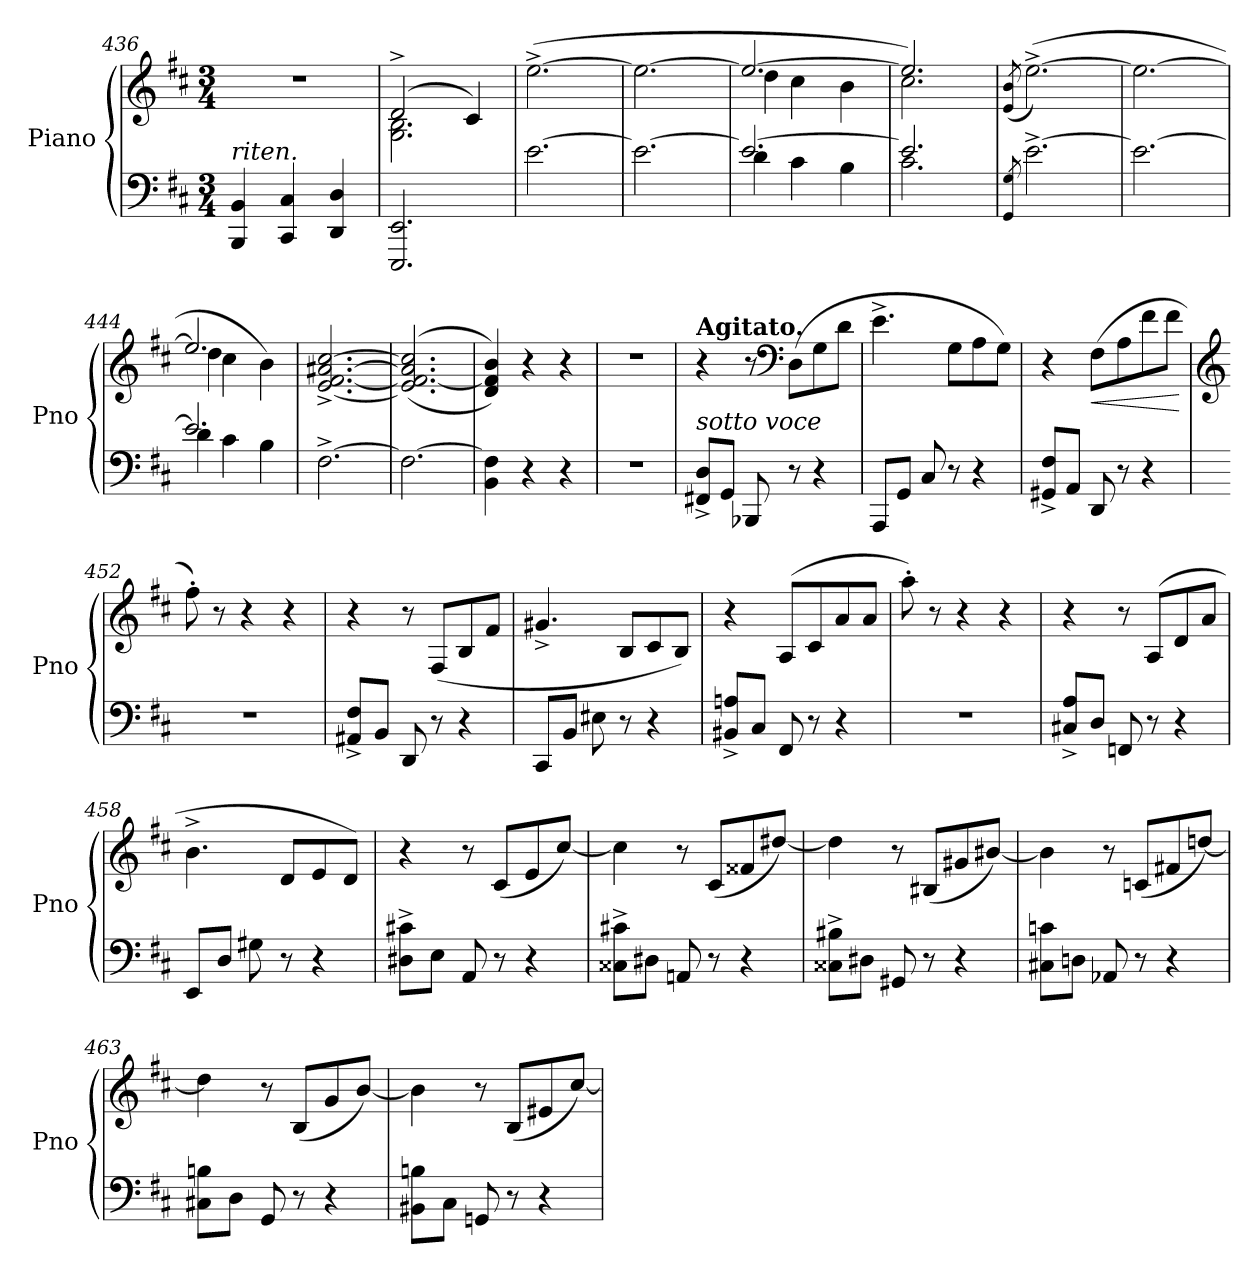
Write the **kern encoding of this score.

**kern	**kern	**dynam
*part1	*part1	*part1
*staff2	*staff1	*staff1/2
*I"Piano	*	*
*I'Pno	*	*
*clefF4	*clefG2	*
*k[f#c#]	*k[f#c#]	*
*M3/4	*M3/4	*
=436	=436	=436
!LO:TX:a:i:t=riten.	!	!
4BBB/ 4BB/	2.r	.
4CC#/ 4C#/	.	.
4DD/ 4D/	.	.
=437	=437	=437
*	*^	*
2.EEE/ 2.EE/	(2d^/	2.G\ 2.B\	.
.	4c#/)	.	.
*	*v	*v	*
=438	=438	=438
[2.e\	([2.ee^\	.
=439	=439	=439
2.e\_	2.ee\_	.
=440	=440	=440
*^	*^	*
2.e/_	4d\	2.ee/_	4dd\	.
.	4c#\	.	4cc#\	.
.	4B\	.	4b\	.
!!LO:LB:g=z	!!
=441	=441	=441	=441	=441
2.e/]	2.c#\	2.ee/])	2.cc#\	.
*v	*v	*	*	*
*	*v	*v	*
!!LO:PB:g=z
=442	=442	=442
8qGG/ 8qG/	(>8qe/ 8qb/	.
[2.e^\	([2.ee^\)	.
!!LO:PB:g=z
=443	=443	=443
2.e\_	2.ee\_	.
=444	=444	=444
*^	*^	*
2.e/]	4d\	2.ee/]	4dd\	.
.	4c#\	.	4cc#\	.
.	4B\	.	4b\)	.
*v	*v	*	*	*
*	*v	*v	*
=445	=445	=445
[2.F#^\	[2.e/^ [2.f#/^ [2.a#X/^ [2.cc#/^	.
=446	=446	=446
2.F#\_	((2.e/] 2.f#/_ 2.a#/] 2.cc#/]	.
=447	=447	=447
4BB\ 4F#\]	4d/ 4f#/] 4b/))	.
4r	4r	.
4r	4r	.
=448	=448	=448
2.r	2.r	.
=449	=449	=449
!	!LO:TX:a:B:t=Agitato.	!
!LO:TX:a:i:t=sotto voce	!	!
8FF#X/^ 8D/^L	4r	.
8GG/J	.	.
8BBB-X/	8r	.
*	*clefF4	*
8r	(8D\L	.
4r	8G\	.
.	8d\J	.
=450	=450	=450
8AAA/L	4.e^\	.
8GG/J	.	.
8C#/	.	.
8r	8G\L	.
4r	8A\	.
.	8G\J)	.
=451	=451	=451
!	!	!LO:DY:a=2
8GG#X/^ 8F#/^L	4r	other-dynamics
8AA/J	.	.
!	!	!LO:HP:b
8DD/	(>8F#\L	<
8r	8A\	.
4r	8f#\	.
.	8f#\J	.
.	.	[
!!LO:LB:g=z
=452	=452	=452
*	*clefG2	*
2.r	8ff#'\)	.
.	8r	.
.	4r	.
.	4r	.
!!LO:PB:g=z
=453	=453	=453
!	!	!LO:DY:b
8AA#X/^ 8F#/^L	4r	other-dynamics
8BB/J	.	.
8DD/	8r	.
8r	(8F#/L	.
4r	8B/	.
.	8f#/J	.
=454	=454	=454
8CC#/L	4.g#X^/	.
8BB/J	.	.
8E#X\	.	.
8r	8B/L	.
4r	8c#/	.
.	8B/J)	.
=455	=455	=455
8BB#X/^ 8An/^L	4r	.
8C#/J	.	.
8FF#/	(>8A/L	.
8r	8c#/	.
4r	8a/	.
.	8a/J	.
=456	=456	=456
2.r	8aa'\)	.
.	8r	.
.	4r	.
.	4r	.
=457	=457	=457
8C#X/^ 8A/^L	4r	.
8D/J	.	.
8FFn/	8r	.
8r	(8A/L	.
!	!	!LO:DY:b
4r	8d/	other-dynamics
.	8a/J	.
=458	=458	=458
8EE/L	4.b^\	.
8D/J	.	.
8G#X\	.	.
8r	8d/L	.
4r	8e/	.
.	8d/J)	.
!!LO:LB:g=z
=459	=459	=459
8D#X\^ 8c#X\^L	4r	.
8E\J	.	.
8AA/	8r	.
8r	(8c#/L	.
4r	8e/	.
.	[8cc#/J)	.
!!LO:LB:g=z
=460	=460	=460
!	!	!LO:DY:b
8C##X\^ 8c#X\^L	4cc#\]	other-dynamics
8D#X\J	.	.
8AAn/	8r	.
8r	(8c#/L	.
4r	8f##X/	.
.	[8dd#X/J)	.
=461	=461	=461
8C##X\^ 8B#X\^L	4dd#\]	.
8D#X\J	.	.
8GG#X/	8r	.
8r	(8B#X/L	.
4r	8g#X/	.
.	[8b#X/J)	.
=462	=462	=462
8C#X\ 8cn\L	4b#\]	.
8Dn\J	.	.
8AA-X/	8r	.
8r	(8cn/L	.
4r	8f#X/	.
.	[8ddn/J)	.
=463	=463	=463
8C#X\ 8Bn\L	4ddn\]	.
8D\J	.	.
8GG/	8r	.
8r	(8B/L	.
4r	8g/	.
.	[8b/J)	.
=464	=464	=464
8BB#X\ 8Bn\L	4b\]	.
8C#\J	.	.
8GGn/	8r	.
8r	(8B/L	.
4r	8e#X/	.
.	[8cc#/J)	.
=	=	=
*-	*-	*-
